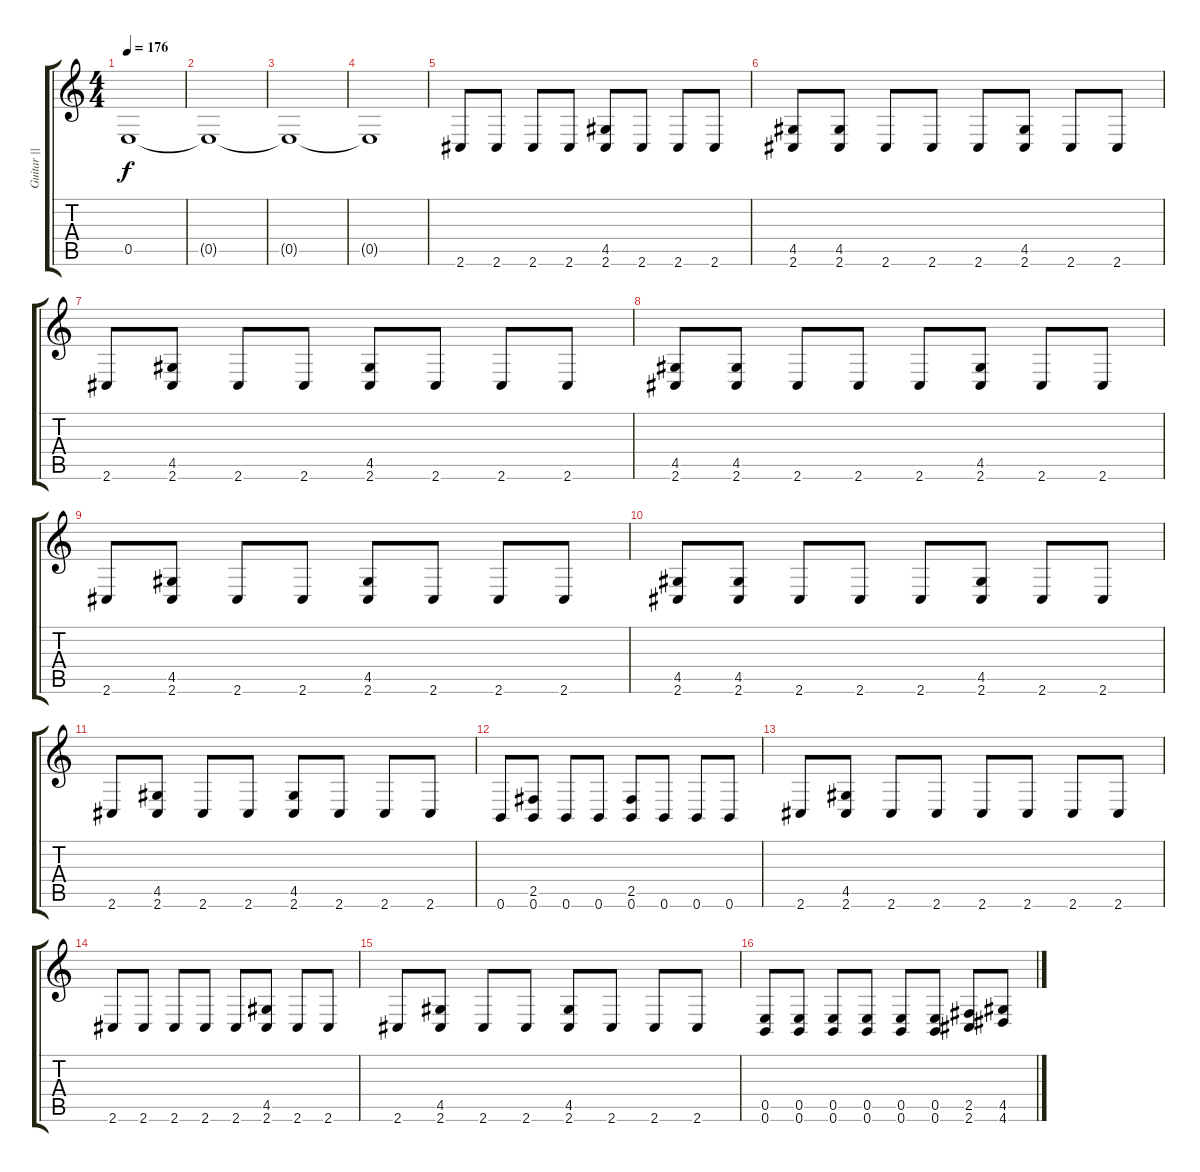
\track ("Guitar ||" "Guitar ||") {instrument overdrivenguitar}
\staff {score tabs}
\tuning (E4 B3 G3 D3 E2 B1) {hide}
\ts (4 4)
\tempo 176
\clef g2
\ks c
0.5{t}.1{dy f} |
0.5{t}.1 |
0.5{t}.1 |
0.5{t}.1 |
2.6.8 2.6.8 2.6.8 2.6.8 (4.5 2.6).8 2.6.8 2.6.8 2.6.8 |
(4.5 2.6).8 (4.5 2.6).8 2.6.8 2.6.8 2.6.8 (4.5 2.6).8 2.6.8 2.6.8 |
2.6.8 (4.5 2.6).8 2.6.8 2.6.8 (4.5 2.6).8 2.6.8 2.6.8 2.6.8 |
(4.5 2.6).8 (4.5 2.6).8 2.6.8 2.6.8 2.6.8 (4.5 2.6).8 2.6.8 2.6.8 |
2.6.8 (4.5 2.6).8 2.6.8 2.6.8 (4.5 2.6).8 2.6.8 2.6.8 2.6.8 |
(4.5 2.6).8 (4.5 2.6).8 2.6.8 2.6.8 2.6.8 (4.5 2.6).8 2.6.8 2.6.8 |
2.6.8 (4.5 2.6).8 2.6.8 2.6.8 (4.5 2.6).8 2.6.8 2.6.8 2.6.8 |
0.6.8 (2.5 0.6).8 0.6.8 0.6.8 (2.5 0.6).8 0.6.8 0.6.8 0.6.8 |
2.6.8 (4.5 2.6).8 2.6.8 2.6.8 2.6.8 2.6.8 2.6.8 2.6.8 |
2.6.8 2.6.8 2.6.8 2.6.8 2.6.8 (4.5 2.6).8 2.6.8 2.6.8 |
2.6.8 (4.5 2.6).8 2.6.8 2.6.8 (4.5 2.6).8 2.6.8 2.6.8 2.6.8 |
(0.5 0.6).8 (0.5 0.6).8 (0.5 0.6).8 (0.5 0.6).8 (0.5 0.6).8 (0.5 0.6).8 (2.5 2.6).8 (4.5 4.6).8
